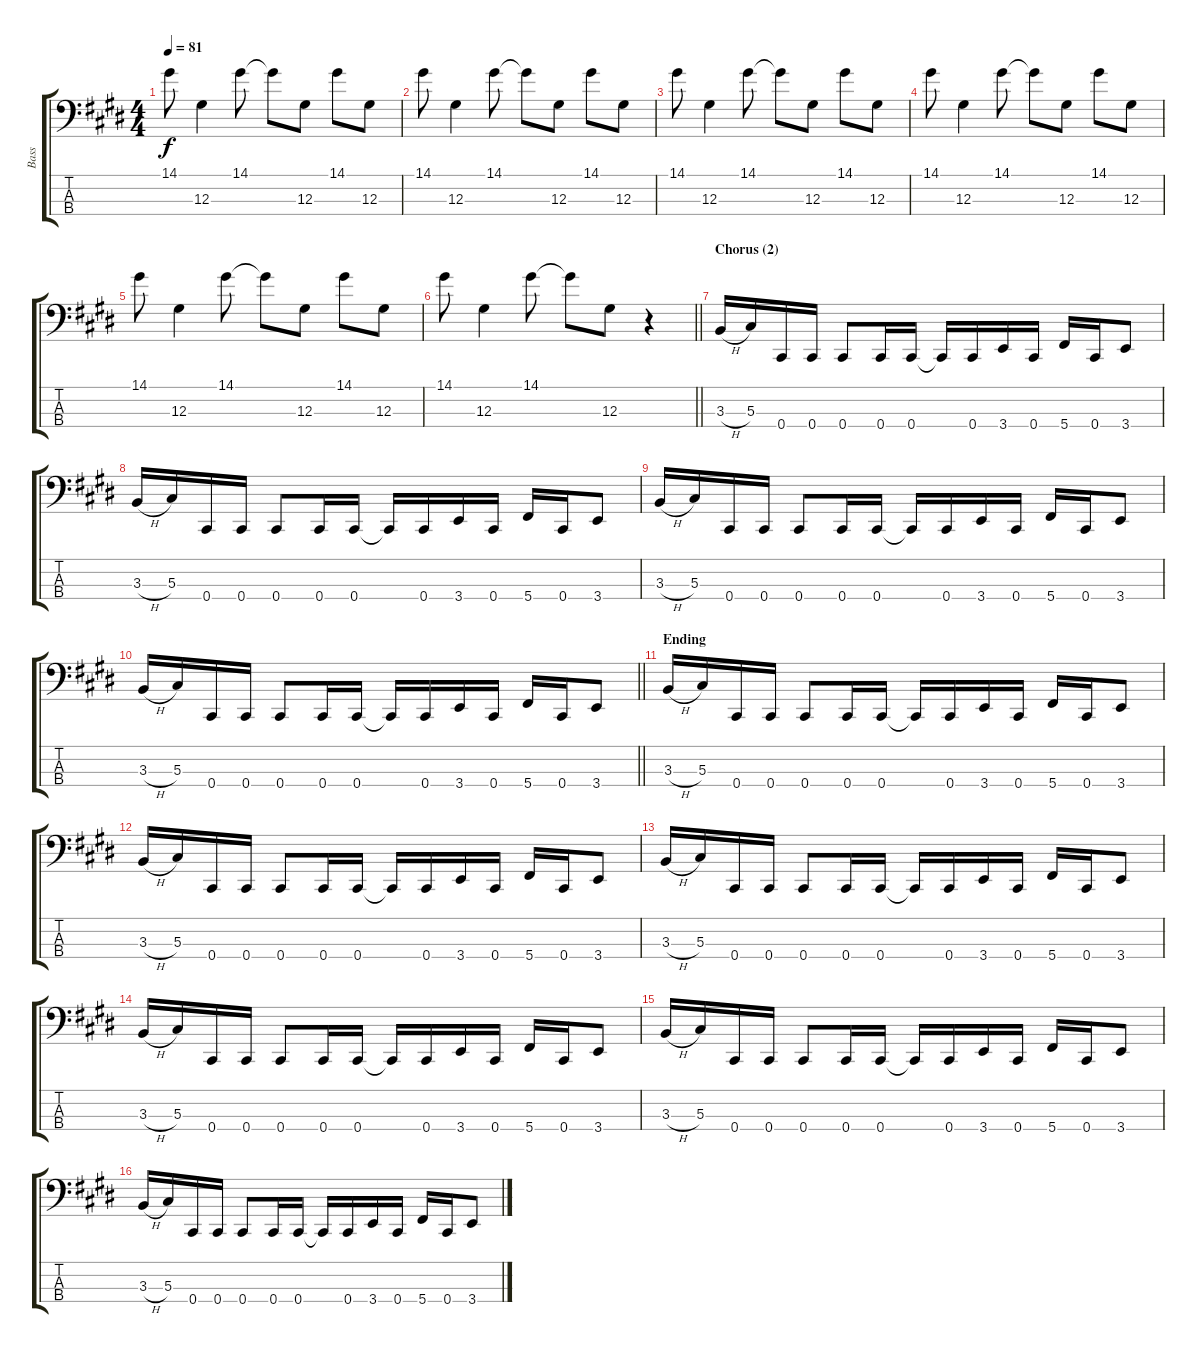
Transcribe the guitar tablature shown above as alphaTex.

\track ("Bass" "Bass") {instrument electricbasspick}
\staff {score tabs}
\tuning (Gb2 Db2 Ab1 Db1) {hide}
\ts (4 4)
\tempo 81
\clef f4
\ks c#minor
14.1.8{dy f} 12.3.4 14.1.8 14.1{t}.8 12.3.8 14.1.8 12.3.8 |
14.1.8 12.3.4 14.1.8 14.1{t}.8 12.3.8 14.1.8 12.3.8 |
14.1.8 12.3.4 14.1.8 14.1{t}.8 12.3.8 14.1.8 12.3.8 |
14.1.8 12.3.4 14.1.8 14.1{t}.8 12.3.8 14.1.8 12.3.8 |
14.1.8 12.3.4 14.1.8 14.1{t}.8 12.3.8 14.1.8 12.3.8 |
\barLineRight lightlight
14.1.8 12.3.4 14.1.8 14.1{t}.8 12.3.8 r.4 |
\section ("" "Chorus (2)")
3.3{h}.16 5.3.16 0.4.16 0.4.16 0.4.8 0.4.16 0.4.16 0.4{t}.16 0.4.16 3.4.16 0.4.16 5.4.16 0.4.16 3.4.8 |
3.3{h}.16 5.3.16 0.4.16 0.4.16 0.4.8 0.4.16 0.4.16 0.4{t}.16 0.4.16 3.4.16 0.4.16 5.4.16 0.4.16 3.4.8 |
3.3{h}.16 5.3.16 0.4.16 0.4.16 0.4.8 0.4.16 0.4.16 0.4{t}.16 0.4.16 3.4.16 0.4.16 5.4.16 0.4.16 3.4.8 |
\barLineRight lightlight
3.3{h}.16 5.3.16 0.4.16 0.4.16 0.4.8 0.4.16 0.4.16 0.4{t}.16 0.4.16 3.4.16 0.4.16 5.4.16 0.4.16 3.4.8 |
\section ("" "Ending")
3.3{h}.16 5.3.16 0.4.16 0.4.16 0.4.8 0.4.16 0.4.16 0.4{t}.16 0.4.16 3.4.16 0.4.16 5.4.16 0.4.16 3.4.8 |
3.3{h}.16 5.3.16 0.4.16 0.4.16 0.4.8 0.4.16 0.4.16 0.4{t}.16 0.4.16 3.4.16 0.4.16 5.4.16 0.4.16 3.4.8 |
3.3{h}.16 5.3.16 0.4.16 0.4.16 0.4.8 0.4.16 0.4.16 0.4{t}.16 0.4.16 3.4.16 0.4.16 5.4.16 0.4.16 3.4.8 |
3.3{h}.16 5.3.16 0.4.16 0.4.16 0.4.8 0.4.16 0.4.16 0.4{t}.16 0.4.16 3.4.16 0.4.16 5.4.16 0.4.16 3.4.8 |
3.3{h}.16 5.3.16 0.4.16 0.4.16 0.4.8 0.4.16 0.4.16 0.4{t}.16 0.4.16 3.4.16 0.4.16 5.4.16 0.4.16 3.4.8 |
3.3{h}.16 5.3.16 0.4.16 0.4.16 0.4.8 0.4.16 0.4.16 0.4{t}.16 0.4.16 3.4.16 0.4.16 5.4.16 0.4.16 3.4.8
